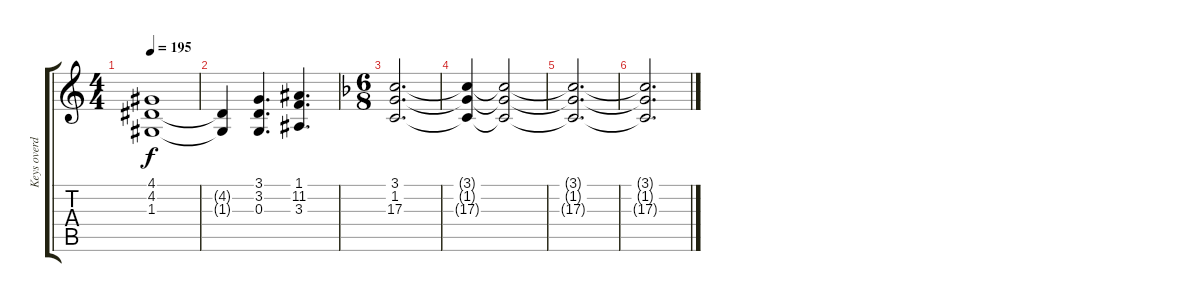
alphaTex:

\track ("Keys overdubs" "Keys overd") {instrument synthstrings2}
\staff {score tabs}
\tuning (E4 B3 G3 D3 A2 E2) {hide}
\ts (4 4)
\tempo 195
\clef g2
\ks c
(4.1 4.2 1.3).1{dy f} |
(4.2{t} 1.3{t}).4 (3.1 3.2 0.3).4{d} (1.1 11.2 3.3).4{d} |
\ts (6 8)
\ks f
(3.1 1.2 17.3).2{d volume 0} |
(3.1{t} 1.2{t} 17.3{t}).4 (3.1{t} 1.2{t} 17.3{t}).2 |
(3.1{t} 1.2{t} 17.3{t}).2{d} |
(3.1{t} 1.2{t} 17.3{t}).2{d}
